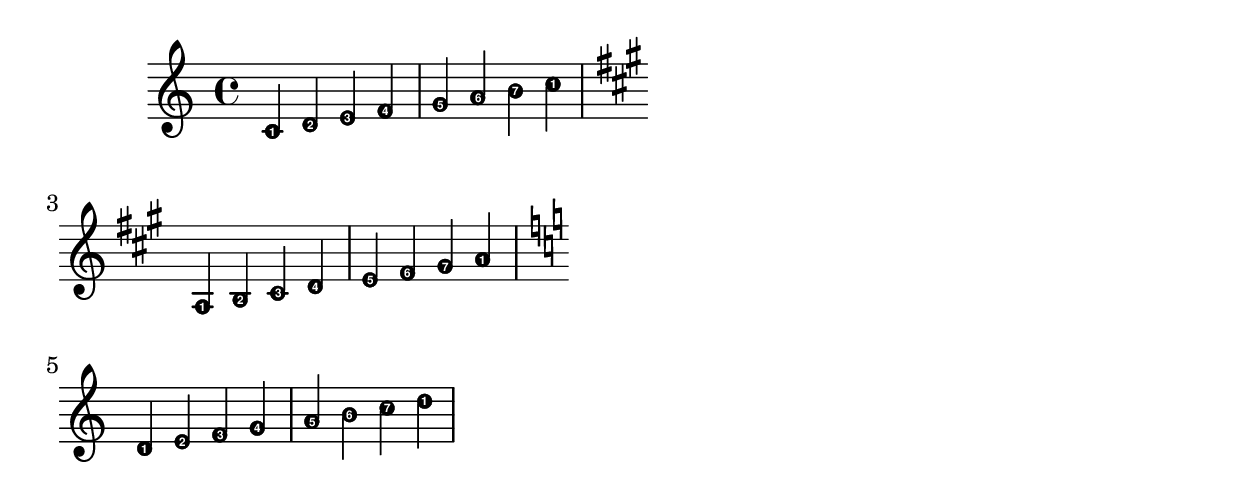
% DO NOT EDIT this file manually; it is automatically
% generated from Documentation/snippets/new
% Make any changes in Documentation/snippets/new/
% and then run scripts/auxiliar/makelsr.py
%
% This file is in the public domain.
%% Note: this file works from version 2.14.0
\version "2.14.0"

\header {
%% Translation of GIT committish: 70f5f30161f7b804a681cd080274bfcdc9f4fe8c
  texidoces = "

Las cabezas de nota de notación fácil utilizan la propiedad
@code{note-names} del objeto @code{NoteHead} para determinar lo que
aparece dentro de la cabeza.  Mediante la sobreescritura de esta
propiedad, es posible imprimir números que representen el grado de la
escala.

Se puede crear un grabador simple que haga esto para la cabeza de cada
nota que ve.

"

  doctitlees = "Números como notas de notación fácil"

  lsrtags = "pitches"
  texidoc = "
Easy notation note heads use the @code{note-names} property
of the @code{NoteHead} object to determine what appears inside
the note head.  By overriding this property, it is possible
to print numbers representing the scale-degree.

A simple engraver can be created to do this for every note head
object it sees.
"
  doctitle = "Numbers as easy note heads"
} % begin verbatim


#(define Ez_numbers_engraver
   (list
    (cons 'acknowledgers
          (list
           (cons 'note-head-interface
                 (lambda (engraver grob source-engraver)
                   (let* ((context (ly:translator-context engraver))
                          (tonic-pitch (ly:context-property context 'tonic))
                          (tonic-name (ly:pitch-notename tonic-pitch))
                          (grob-pitch
                           (ly:event-property (event-cause grob) 'pitch))
                          (grob-name (ly:pitch-notename grob-pitch))
                          (delta (modulo (- grob-name tonic-name) 7))
                          (note-names
                           (make-vector 7 (number->string (1+ delta)))))
                     (ly:grob-set-property! grob 'note-names note-names))))))))

#(set-global-staff-size 26)

\layout {
  ragged-right = ##t
  \context {
    \Voice
    \consists \Ez_numbers_engraver
  }
}

\relative c' {
  \easyHeadsOn
  c4 d e f
  g4 a b c \break

  \key a \major
  a,4 b cis d
  e4 fis gis a \break

  \key d \dorian
  d,4 e f g
  a4 b c d
}
